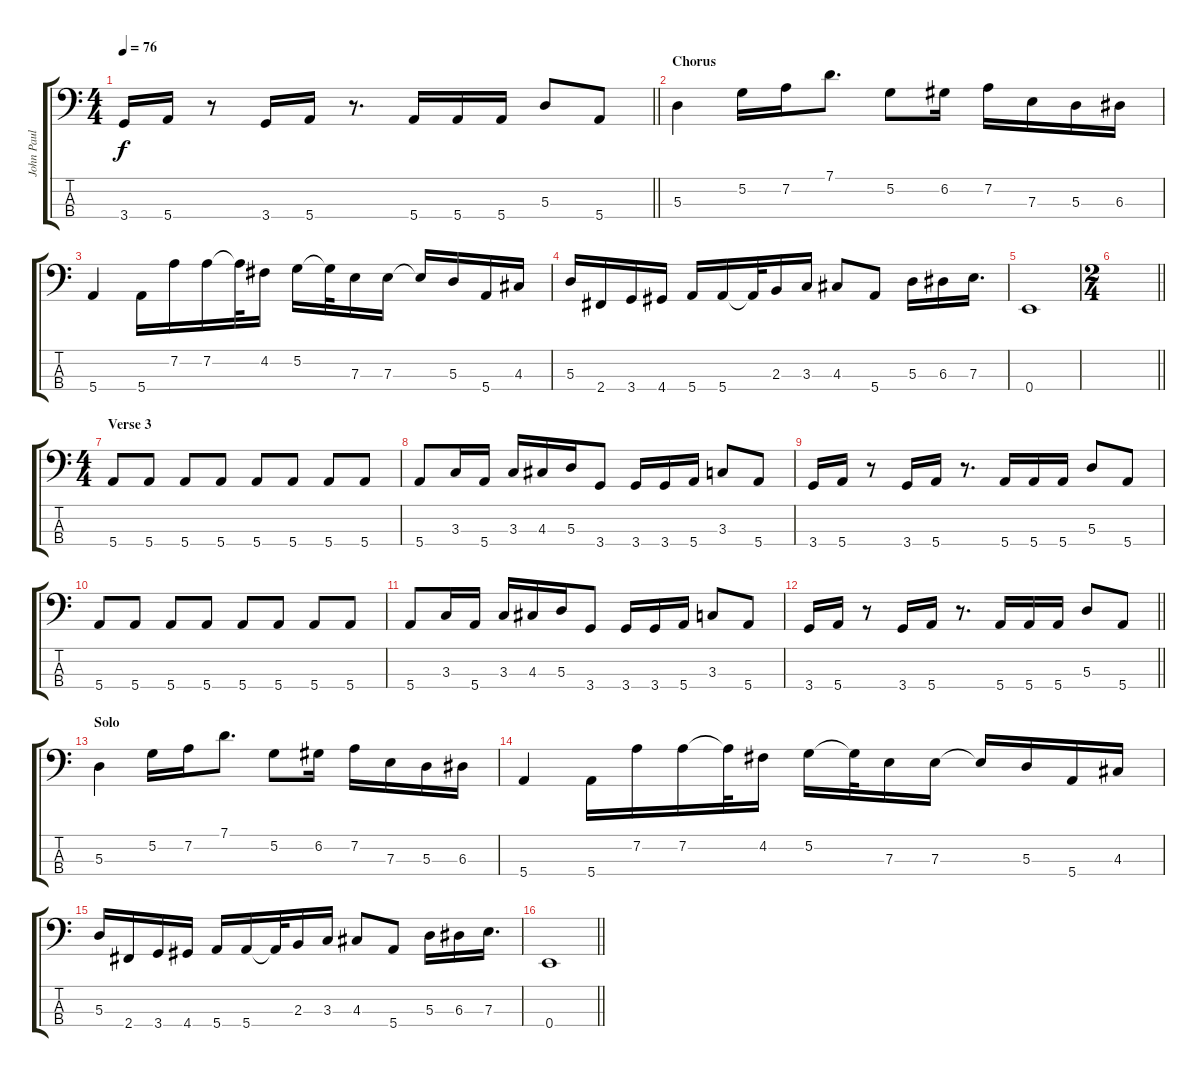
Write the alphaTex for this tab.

\track ("John Paul Jones" "John Paul ") {instrument electricbassfinger}
\staff {score tabs}
\tuning (G2 D2 A1 E1) {hide}
\ts (4 4)
\tempo 76
\clef f4
\barLineRight lightlight
\ks c
3.4.16{dy f} 5.4.16 r.8 3.4.16 5.4.16 r.8{d} 5.4.16 5.4.16 5.4.16 5.3.8 5.4.8 |
\section ("" "Chorus")
5.3.4 5.2.16 7.2.16 7.1.8{d} 5.2.8 6.2.16 7.2.16 7.3.16 5.3.16 6.3.16 |
5.4.4 5.4.16 7.2.16 7.2.16 7.2{t}.32 4.2.16 5.2.16 5.2{t}.32 7.3.16 7.3.16 7.3{t}.16 5.3.16 5.4.16 4.3.16 |
5.3.16 2.4.16 3.4.16 4.4.16 5.4.16 5.4.16 5.4{t}.32 2.3.16 3.3.16 4.3.8 5.4.8 5.3.16 6.3.16 7.3.16{d} |
0.4.1 |
\ts (2 4)
\barLineRight lightlight
|
\ts (4 4)
\section ("" "Verse 3")
5.4.8 5.4.8 5.4.8 5.4.8 5.4.8 5.4.8 5.4.8 5.4.8 |
5.4.8 3.3.16 5.4.16 3.3.16 4.3.16 5.3.16 3.4.8 3.4.16 3.4.16 5.4.16 3.3.8 5.4.8 |
3.4.16 5.4.16 r.8 3.4.16 5.4.16 r.8{d} 5.4.16 5.4.16 5.4.16 5.3.8 5.4.8 |
5.4.8 5.4.8 5.4.8 5.4.8 5.4.8 5.4.8 5.4.8 5.4.8 |
5.4.8 3.3.16 5.4.16 3.3.16 4.3.16 5.3.16 3.4.8 3.4.16 3.4.16 5.4.16 3.3.8 5.4.8 |
\barLineRight lightlight
3.4.16 5.4.16 r.8 3.4.16 5.4.16 r.8{d} 5.4.16 5.4.16 5.4.16 5.3.8 5.4.8 |
\section ("" "Solo")
5.3.4 5.2.16 7.2.16 7.1.8{d} 5.2.8 6.2.16 7.2.16 7.3.16 5.3.16 6.3.16 |
5.4.4 5.4.16 7.2.16 7.2.16 7.2{t}.32 4.2.16 5.2.16 5.2{t}.32 7.3.16 7.3.16 7.3{t}.16 5.3.16 5.4.16 4.3.16 |
5.3.16 2.4.16 3.4.16 4.4.16 5.4.16 5.4.16 5.4{t}.32 2.3.16 3.3.16 4.3.8 5.4.8 5.3.16 6.3.16 7.3.16{d} |
\barLineRight lightlight
0.4.1
